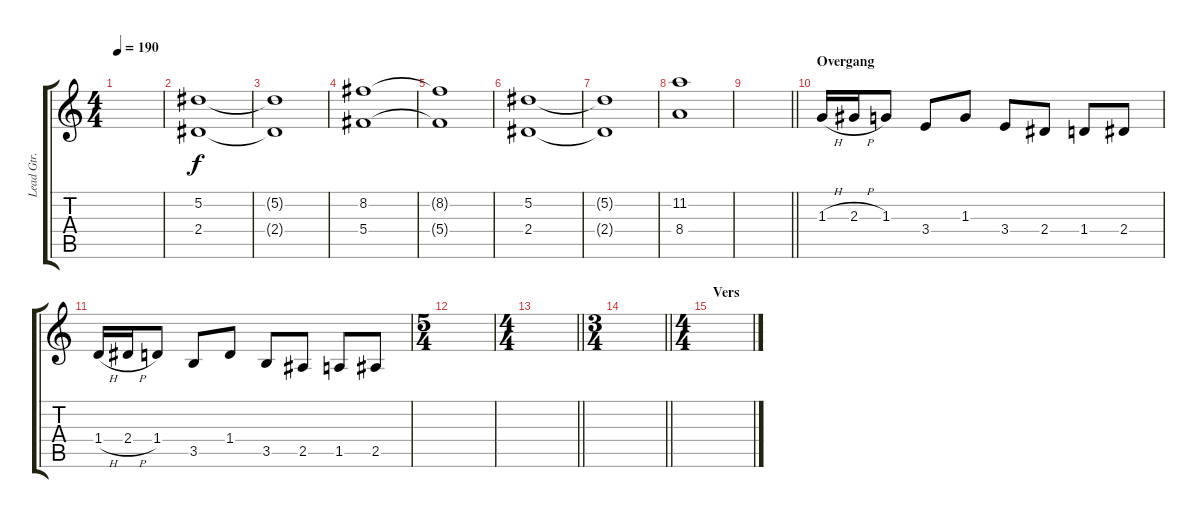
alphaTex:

\track ("Lead Gtr." "Lead Gtr.") {instrument distortionguitar}
\staff {score tabs}
\tuning (Eb4 Bb3 Gb3 Db3 Ab2 Eb2) {hide}
\ts (4 4)
\tempo 190
\clef g2
\ks c
|
(5.2 2.4).1 |
(5.2{t} 2.4{t}).1 |
(8.2 5.4).1 |
(8.2{t} 5.4{t}).1 |
(5.2 2.4).1 |
(5.2{t} 2.4{t}).1 |
(11.2 8.4).1 |
\barLineRight lightlight
|
\section ("" "Overgang")
1.3{h}.16 2.3{h}.16 1.3.8 3.4.8 1.3.8 3.4.8 2.4.8 1.4.8 2.4.8 |
1.4{h}.16 2.4{h}.16 1.4.8 3.5.8 1.4.8 3.5.8 2.5.8 1.5.8 2.5.8 |
\ts (5 4)
|
\ts (4 4)
\barLineRight lightlight
|
\ts (3 4)
\barLineRight lightlight
|
\ts (4 4)
\section ("" "Vers")
